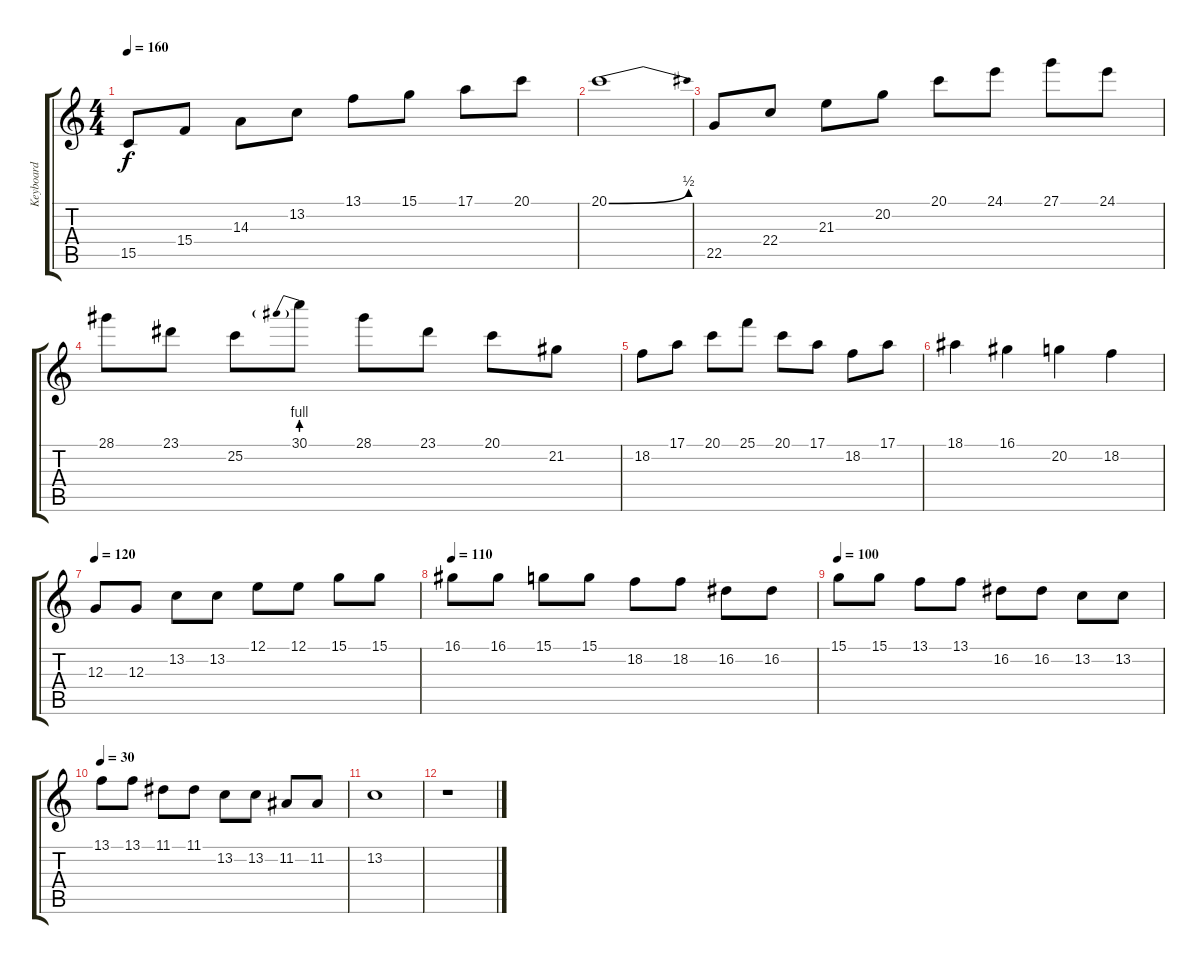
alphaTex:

\track ("Keyboard" "Keyboard") {instrument lead2sawtooth}
\staff {score tabs}
\tuning (E4 B3 G3 D3 A2 E2) {hide}
\ts (4 4)
\tempo 160
\clef g2
\ks c
15.5.8{dy f} 15.4.8 14.3.8 13.2.8 13.1.8 15.1.8 17.1.8 20.1.8 |
20.1{be (bend 0 0 60 2)}.1 |
22.5.8 22.4.8 21.3.8 20.2.8 20.1.8 24.1.8 27.1.8 24.1.8 |
28.1.8 23.1.8 25.2.8 30.1{be (prebend 0 4 60 4)}.8 28.1.8 23.1.8 20.1.8 21.2.8 |
18.2.8 17.1.8 20.1.8 25.1.8 20.1.8 17.1.8 18.2.8 17.1.8 |
18.1.4 16.1.4 20.2.4 18.2.4 |
\tempo 120
12.3.8 12.3.8 13.2.8 13.2.8 12.1.8 12.1.8 15.1.8 15.1.8 |
\tempo 110
16.1.8 16.1.8 15.1.8 15.1.8 18.2.8 18.2.8 16.2.8 16.2.8 |
\tempo 100
15.1.8 15.1.8 13.1.8 13.1.8 16.2.8 16.2.8 13.2.8 13.2.8 |
\tempo 30
13.1.8 13.1.8 11.1.8 11.1.8 13.2.8 13.2.8 11.2.8 11.2.8 |
13.2.1 |
r.1
